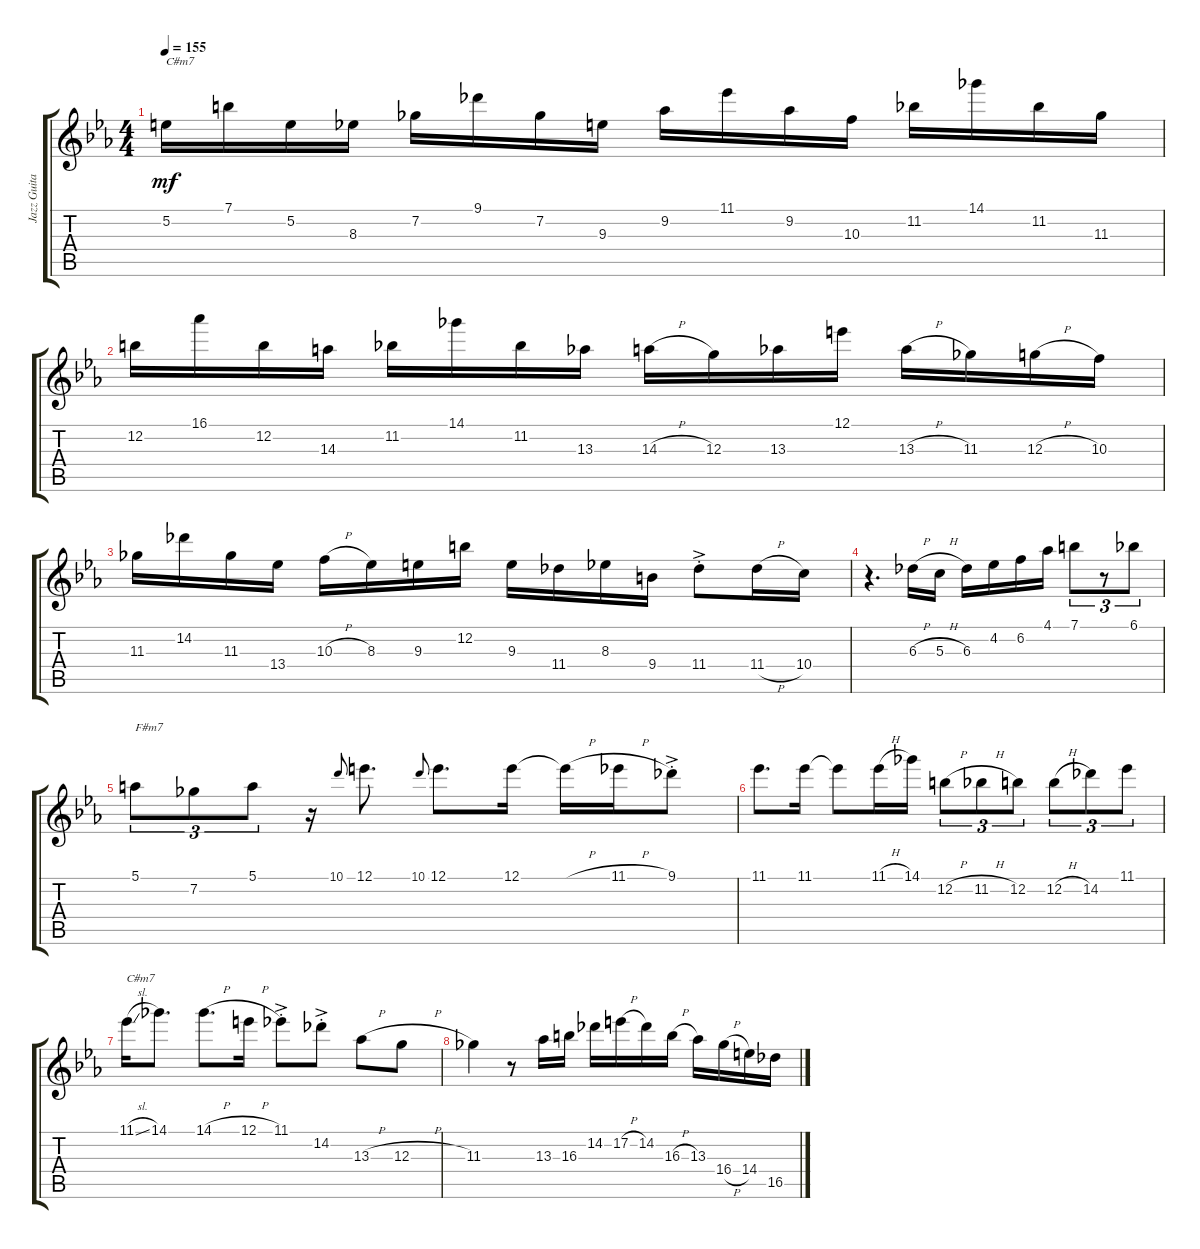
\track ("Jazz Guitar" "Jazz Guita") {instrument electricguitarjazz}
\staff {score tabs}
\tuning (E4 B3 G3 D3 A2 E2) {hide}
\ts (4 4)
\tempo 155
\clef g2
\ks cminor
5.2.16{txt "C#m7" dy mf} 7.1.16 5.2.16 8.3.16 7.2.16 9.1.16 7.2.16 9.3.16 9.2.16 11.1.16 9.2.16 10.3.16 11.2.16 14.1.16 11.2.16 11.3.16 |
12.2.16 16.1.16 12.2.16 14.3.16 11.2.16 14.1.16 11.2.16 13.3.16 14.3{h}.16 12.3.16 13.3.16 12.1.16 13.3{h}.16 11.3.16 12.3{h}.16 10.3.16 |
11.3.16 14.2.16 11.3.16 13.4.16 10.3{h}.16 8.3.16 9.3.16 12.2.16 9.3.16 11.4.16 8.3.16 9.4.16 11.4{ac st}.8 11.4{h}.16 10.4.16 |
r.4{d} 6.3{h}.16 5.3{h}.16 6.3.16 4.2.16 6.2.16 4.1.16 7.1.8{tu (3 2)} r.8{tu (3 2)} 6.1.8{tu (3 2)} |
5.1.8{tu (3 2) txt "F#m7"} 7.2.8{tu (3 2)} 5.1.8{tu (3 2)} r.16 10.1.8{gr onbeat} 12.1.8{d} 10.1.8{gr onbeat} 12.1.8{d} 12.1.16 12.1{h t}.16 11.1{h}.16 9.1{ac st}.8 |
11.1.8{d} 11.1.16 11.1{t}.8 11.1{h}.16 14.1.16 12.2{h}.8{tu (3 2)} 11.2{h}.8{tu (3 2)} 12.2.8{tu (3 2)} 12.2{h}.8{tu (3 2)} 14.2.8{tu (3 2)} 11.1.8{tu (3 2)} |
11.1{sl}.16{txt "C#m7"} 14.1.8{d} 14.1{h}.8{d} 12.1{h}.16 11.1{ac st}.8 14.2{ac st}.8 13.3{h}.8 12.3{h}.8 |
11.3.4 r.8 13.3.16 16.3.16 14.2.16 17.2{h}.16 14.2.16 16.3{h}.16 13.3.16 16.4{h}.16 14.4.16 16.5{h}.16
